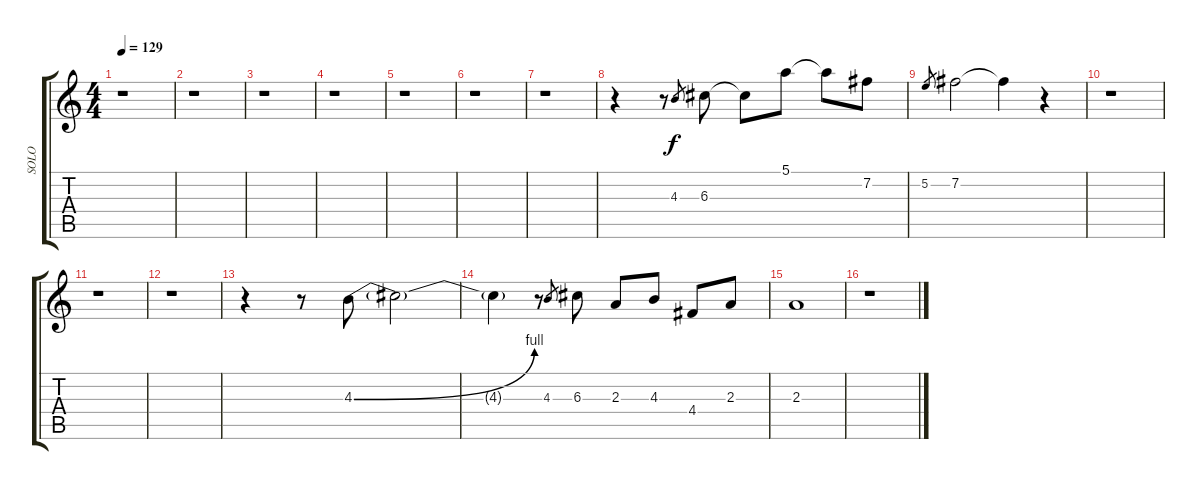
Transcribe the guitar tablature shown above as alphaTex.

\track ("SOLO" "SOLO") {instrument distortionguitar}
\staff {score tabs}
\tuning (E4 B3 G3 D3 A2 E2) {hide}
\ts (4 4)
\tempo 129
\clef g2
\ks c
r.1{dy f} |
r.1 |
r.1 |
r.1 |
r.1 |
r.1 |
r.1 |
r.4 r.8 4.3.8{gr} 6.3.8 6.3{t}.8 5.1.8 5.1{t}.8 7.2.8 |
5.2.8{gr} 7.2.2 7.2{t}.4 r.4 |
r.1 |
r.1 |
r.1 |
r.4 r.8 4.3{be (bend 0 0 60 4)}.8 4.3{t}.2 |
4.3{t}.4 r.8 4.3.8{gr} 6.3.8 2.3.8 4.3.8 4.4.8 2.3.8 |
2.3.1 |
r.1
